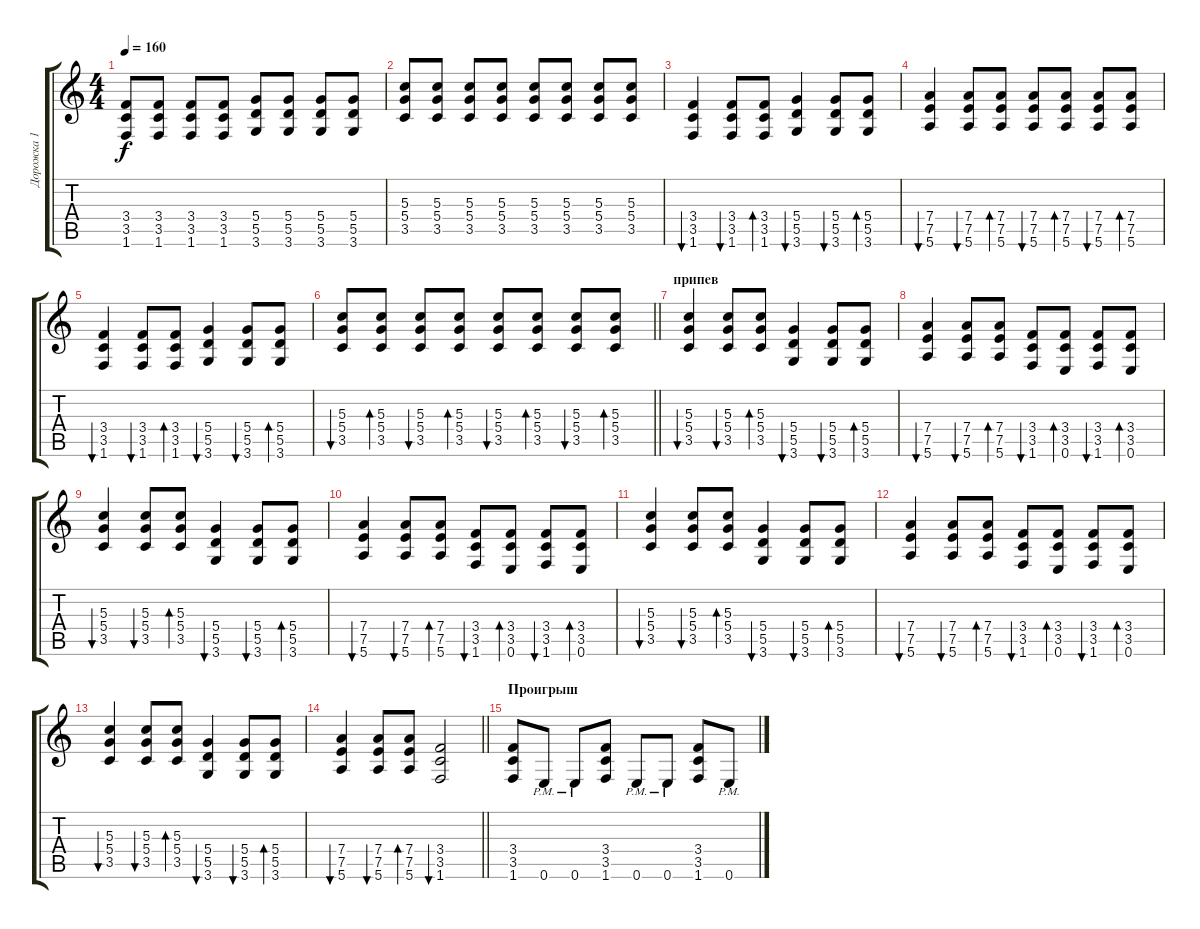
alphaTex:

\track ("Дорожка 1" "Дорожка 1") {instrument distortionguitar}
\staff {score tabs}
\tuning (E4 B3 G3 D3 A2 E2) {hide}
\ts (4 4)
\tempo 160
\clef g2
\ks c
(3.4 3.5 1.6).8{dy f} (3.4 3.5 1.6).8 (3.4 3.5 1.6).8 (3.4 3.5 1.6).8 (5.4 5.5 3.6).8 (5.4 5.5 3.6).8 (5.4 5.5 3.6).8 (5.4 5.5 3.6).8 |
(5.3 5.4 3.5).8 (5.3 5.4 3.5).8 (5.3 5.4 3.5).8 (5.3 5.4 3.5).8 (5.3 5.4 3.5).8 (5.3 5.4 3.5).8 (5.3 5.4 3.5).8 (5.3 5.4 3.5).8 |
(3.4 3.5 1.6).4{bu 60} (3.4 3.5 1.6).8{bu 60} (3.4 3.5 1.6).8{bd 60} (5.4 5.5 3.6).4{bu 60} (5.4 5.5 3.6).8{bu 60} (5.4 5.5 3.6).8{bd 60} |
(7.4 7.5 5.6).4{bu 60} (7.4 7.5 5.6).8{bu 60} (7.4 7.5 5.6).8{bd 60} (7.4 7.5 5.6).8{bu 60} (7.4 7.5 5.6).8{bd 60} (7.4 7.5 5.6).8{bu 60} (7.4 7.5 5.6).8{bd 60} |
(3.4 3.5 1.6).4{bu 60} (3.4 3.5 1.6).8{bu 60} (3.4 3.5 1.6).8{bd 60} (5.4 5.5 3.6).4{bu 60} (5.4 5.5 3.6).8{bu 60} (5.4 5.5 3.6).8{bd 60} |
\barLineRight lightlight
(5.3 5.4 3.5).8{bu 60} (5.3 5.4 3.5).8{bd 60} (5.3 5.4 3.5).8{bu 60} (5.3 5.4 3.5).8{bd 60} (5.3 5.4 3.5).8{bu 60} (5.3 5.4 3.5).8{bd 60} (5.3 5.4 3.5).8{bu 60} (5.3 5.4 3.5).8{bd 60} |
\section ("" "припев")
(5.3 5.4 3.5).4{bu 60} (5.3 5.4 3.5).8{bu 60} (5.3 5.4 3.5).8{bd 60} (5.4 5.5 3.6).4{bu 60} (5.4 5.5 3.6).8{bu 60} (5.4 5.5 3.6).8{bd 60} |
(7.4 7.5 5.6).4{bu 60} (7.4 7.5 5.6).8{bu 60} (7.4 7.5 5.6).8{bd 60} (3.4 3.5 1.6).8{bu 60} (3.4 3.5 0.6).8{bd 60} (3.4 3.5 1.6).8{bu 60} (3.4 3.5 0.6).8{bd 60} |
(5.3 5.4 3.5).4{bu 60} (5.3 5.4 3.5).8{bu 60} (5.3 5.4 3.5).8{bd 60} (5.4 5.5 3.6).4{bu 60} (5.4 5.5 3.6).8{bu 60} (5.4 5.5 3.6).8{bd 60} |
(7.4 7.5 5.6).4{bu 60} (7.4 7.5 5.6).8{bu 60} (7.4 7.5 5.6).8{bd 60} (3.4 3.5 1.6).8{bu 60} (3.4 3.5 0.6).8{bd 60} (3.4 3.5 1.6).8{bu 60} (3.4 3.5 0.6).8{bd 60} |
(5.3 5.4 3.5).4{bu 60} (5.3 5.4 3.5).8{bu 60} (5.3 5.4 3.5).8{bd 60} (5.4 5.5 3.6).4{bu 60} (5.4 5.5 3.6).8{bu 60} (5.4 5.5 3.6).8{bd 60} |
(7.4 7.5 5.6).4{bu 60} (7.4 7.5 5.6).8{bu 60} (7.4 7.5 5.6).8{bd 60} (3.4 3.5 1.6).8{bu 60} (3.4 3.5 0.6).8{bd 60} (3.4 3.5 1.6).8{bu 60} (3.4 3.5 0.6).8{bd 60} |
(5.3 5.4 3.5).4{bu 60} (5.3 5.4 3.5).8{bu 60} (5.3 5.4 3.5).8{bd 60} (5.4 5.5 3.6).4{bu 60} (5.4 5.5 3.6).8{bu 60} (5.4 5.5 3.6).8{bd 60} |
\barLineRight lightlight
(7.4 7.5 5.6).4{bu 60} (7.4 7.5 5.6).8{bu 60} (7.4 7.5 5.6).8{bd 60} (3.4 3.5 1.6).2{bu 60} |
\section ("" "Проигрыш")
(3.4 3.5 1.6).8 0.6{pm}.8 0.6{pm}.8 (3.4 3.5 1.6).8 0.6{pm}.8 0.6{pm}.8 (3.4 3.5 1.6).8 0.6{pm}.8
